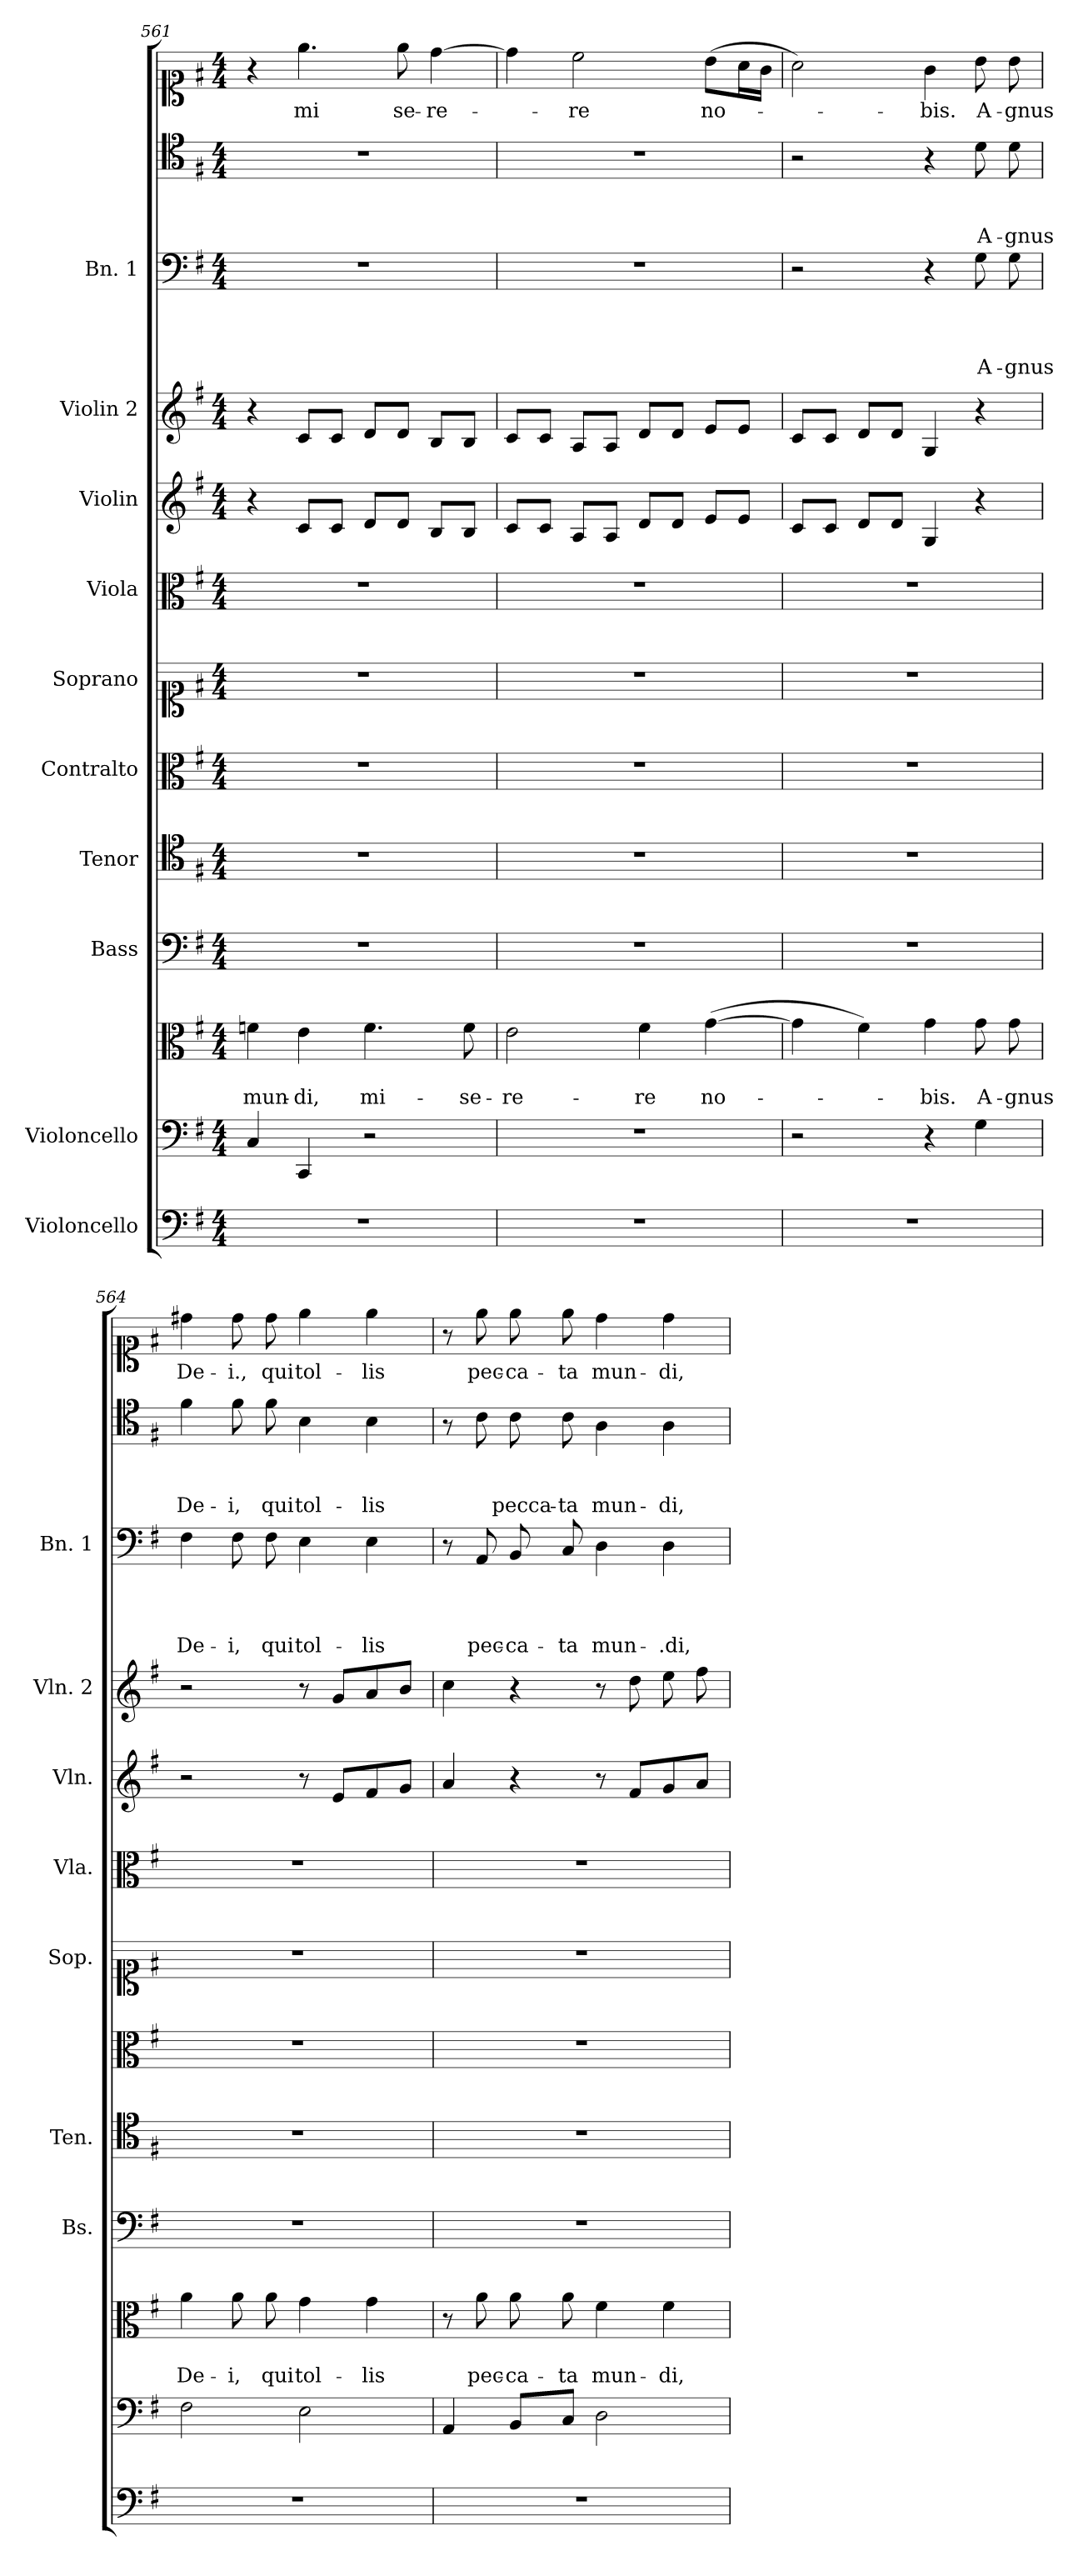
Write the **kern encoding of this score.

**kern	**kern	**kern	**text	**text	**kern	**kern	**kern	**kern	**kern	**kern	**kern	**kern	**text	**text	**text	**text	**kern	**text	**text	**text	**kern	**text
*part13	*part12	*part11	*part11	*part11	*part10	*part9	*part8	*part7	*part6	*part5	*part4	*part3	*part3	*part3	*part3	*part3	*part2	*part2	*part2	*part2	*part1	*part1
*staff13	*staff12	*staff11	*staff11	*staff11	*staff10	*staff9	*staff8	*staff7	*staff6	*staff5	*staff4	*staff3	*staff3	*staff3	*staff3	*staff3	*staff2	*staff2	*staff2	*staff2	*staff1	*staff1
*I"Violoncello	*I"Violoncello	*	*	*	*I"Bass	*I"Tenor	*I"Contralto	*I"Soprano	*I"Viola	*I"Violin	*I"Violin 2	*I"Bn. 1	*	*	*	*	*	*	*	*	*	*
*	*	*	*	*	*I'Bs.	*I'Ten.	*	*I'Sop.	*I'Vla.	*I'Vln.	*I'Vln. 2	*I'Bn. 1	*	*	*	*	*	*	*	*	*	*
*clefF4	*clefF4	*clefC3	*	*	*clefF4	*clefC4	*clefC3	*clefC1	*clefC3	*clefG2	*clefG2	*clefF4	*	*	*	*	*clefC4	*	*	*	*clefC1	*
*	*	*	*	*	*	*ITrd7c12	*	*	*	*	*	*	*	*	*	*	*	*	*	*	*	*
*k[f#]	*k[f#]	*k[f#]	*	*	*k[f#]	*k[f#]	*k[f#]	*k[f#]	*k[f#]	*k[f#]	*k[f#]	*k[f#]	*	*	*	*	*k[f#]	*	*	*	*k[f#]	*
*G:	*G:	*G:	*	*	*G:	*G:	*G:	*G:	*G:	*G:	*G:	*G:	*	*	*	*	*G:	*	*	*	*G:	*
*M4/4	*M4/4	*M4/4	*	*	*M4/4	*M4/4	*M4/4	*M4/4	*M4/4	*M4/4	*M4/4	*M4/4	*	*	*	*	*M4/4	*	*	*	*M4/4	*
=561	=561	=561	=561	=561	=561	=561	=561	=561	=561	=561	=561	=561	=561	=561	=561	=561	=561	=561	=561	=561	=561	=561
!	!	!	!	!LO:LY:b	!	!	!	!	!	!	!	!	!	!	!	!	!	!	!	!	!	!
1r	4C/	4fn\	.	mun-	1r	1r	1r	1r	1re	4r	4r	1rF	.	.	.	.	1rc	.	.	.	4r	.
!	!	!	!	!LO:LY:b	!	!	!	!	!	!	!	!	!	!	!	!	!	!	!	!	!	!LO:LY:b
.	4CC/	4e\	.	-di,	.	.	.	.	.	8c/L	8c/L	.	.	.	.	.	.	.	.	.	4.ee\	-mi
.	.	.	.	.	.	.	.	.	.	8c/J	8c/J	.	.	.	.	.	.	.	.	.	.	.
!	!	!	!	!LO:LY:b	!	!	!	!	!	!	!	!	!	!	!	!	!	!	!	!	!	!
.	2r	4.f\	.	mi-	.	.	.	.	.	8d/L	8d/L	.	.	.	.	.	.	.	.	.	.	.
!	!	!	!	!	!	!	!	!	!	!	!	!	!	!	!	!	!	!	!	!	!	!LO:LY:b
.	.	.	.	.	.	.	.	.	.	8d/J	8d/J	.	.	.	.	.	.	.	.	.	8ee\	se-
!	!	!	!	!	!	!	!	!	!	!	!	!	!	!	!	!	!	!	!	!	!	!LO:LY:b
.	.	.	.	.	.	.	.	.	.	8B/L	8B/L	.	.	.	.	.	.	.	.	.	[>4dd\	-re-
!	!	!	!	!LO:LY:b	!	!	!	!	!	!	!	!	!	!	!	!	!	!	!	!	!	!
.	.	8f\	.	-se-	.	.	.	.	.	8B/J	8B/J	.	.	.	.	.	.	.	.	.	.	.
=562	=562	=562	=562	=562	=562	=562	=562	=562	=562	=562	=562	=562	=562	=562	=562	=562	=562	=562	=562	=562	=562	=562
!	!	!	!	!LO:LY:b	!	!	!	!	!	!	!	!	!	!	!	!	!	!	!	!	!	!
1r	1rF	2e\	.	-re-	1r	1r	1r	1r	1re	8c/L	8c/L	1rF	.	.	.	.	1rc	.	.	.	4dd\]	.
.	.	.	.	.	.	.	.	.	.	8c/J	8c/J	.	.	.	.	.	.	.	.	.	.	.
!	!	!	!	!	!	!	!	!	!	!	!	!	!	!	!	!	!	!	!	!	!	!LO:LY:b
.	.	.	.	.	.	.	.	.	.	8A/L	8A/L	.	.	.	.	.	.	.	.	.	2cc\	-re
.	.	.	.	.	.	.	.	.	.	8A/J	8A/J	.	.	.	.	.	.	.	.	.	.	.
!	!	!	!	!LO:LY:b	!	!	!	!	!	!	!	!	!	!	!	!	!	!	!	!	!	!
.	.	4f#\	.	-re	.	.	.	.	.	8d/L	8d/L	.	.	.	.	.	.	.	.	.	.	.
.	.	.	.	.	.	.	.	.	.	8d/J	8d/J	.	.	.	.	.	.	.	.	.	.	.
!	!	!	!	!LO:LY:b	!	!	!	!	!	!	!	!	!	!	!	!	!	!	!	!	!	!LO:LY:b
.	.	(>[>4g\	.	no-	.	.	.	.	.	8e/L	8e/L	.	.	.	.	.	.	.	.	.	(>8b\L	no-
.	.	.	.	.	.	.	.	.	.	8e/J	8e/J	.	.	.	.	.	.	.	.	.	16a\L	.
.	.	.	.	.	.	.	.	.	.	.	.	.	.	.	.	.	.	.	.	.	16g\JJ	.
=563	=563	=563	=563	=563	=563	=563	=563	=563	=563	=563	=563	=563	=563	=563	=563	=563	=563	=563	=563	=563	=563	=563
1r	2r	4g\]	.	.	1r	1r	1r	1r	1r	8c/L	8c/L	2r	.	.	.	.	2r	.	.	.	2a\)	.
.	.	.	.	.	.	.	.	.	.	8c/J	8c/J	.	.	.	.	.	.	.	.	.	.	.
.	.	4f#\)	.	.	.	.	.	.	.	8d/L	8d/L	.	.	.	.	.	.	.	.	.	.	.
.	.	.	.	.	.	.	.	.	.	8d/J	8d/J	.	.	.	.	.	.	.	.	.	.	.
!	!	!	!	!LO:LY:b	!	!	!	!	!	!	!	!	!	!	!	!	!	!	!	!	!	!LO:LY:b
.	4r	4g\	.	-bis.	.	.	.	.	.	4G/	4G/	4r	.	.	.	.	4r	.	.	.	4g\	-bis.
!	!	!	!	!LO:LY:b	!	!	!	!	!	!	!	!	!	!	!	!LO:LY:b	!	!	!	!LO:LY:b	!	!LO:LY:b
.	4G\	8g\	.	A-	.	.	.	.	.	4r	4r	8G\	.	.	.	A-	8d\	.	.	A-	8b\	A-
!	!	!	!	!LO:LY:b	!	!	!	!	!	!	!	!	!	!	!	!LO:LY:b	!	!	!	!LO:LY:b	!	!LO:LY:b
.	.	8g\	.	-gnus	.	.	.	.	.	.	.	8G\	.	.	.	-gnus	8d\	.	.	-gnus	8b\	-gnus
!!LO:PB:g=z
=564	=564	=564	=564	=564	=564	=564	=564	=564	=564	=564	=564	=564	=564	=564	=564	=564	=564	=564	=564	=564	=564	=564
!	!	!	!	!LO:LY:b	!	!	!	!	!	!	!	!	!	!	!	!LO:LY:b	!	!	!	!LO:LY:b	!	!LO:LY:b
1r	2F#\	4a\	.	De-	1r	1r	1r	1r	1r	2r	2r	4F#\	.	.	.	De-	4f#\	.	.	De-	4dd#X\	De-
!	!	!	!	!LO:LY:b	!	!	!	!	!	!	!	!	!	!	!	!LO:LY:b	!	!	!	!LO:LY:b	!	!LO:LY:b
.	.	8a\	.	-i,	.	.	.	.	.	.	.	8F#\	.	.	.	-i,	8f#\	.	.	-i,	8dd#\	-i.,
!	!	!	!	!LO:LY:b	!	!	!	!	!	!	!	!	!	!	!	!LO:LY:b	!	!	!	!LO:LY:b	!	!LO:LY:b
.	.	8a\	.	qui	.	.	.	.	.	.	.	8F#\	.	.	.	qui	8f#\	.	.	qui	8dd#\	qui
!	!	!	!	!LO:LY:b	!	!	!	!	!	!	!	!	!	!	!	!LO:LY:b	!	!	!	!LO:LY:b	!	!LO:LY:b
.	2E\	4g\	.	tol-	.	.	.	.	.	8r	8r	4E\	.	.	.	tol-	4B\	.	.	tol-	4ee\	tol-
.	.	.	.	.	.	.	.	.	.	8e/L	8g/L	.	.	.	.	.	.	.	.	.	.	.
!	!	!	!	!LO:LY:b	!	!	!	!	!	!	!	!	!	!	!	!LO:LY:b	!	!	!	!LO:LY:b	!	!LO:LY:b
.	.	4g\	.	-lis	.	.	.	.	.	8f#/	8a/	4E\	.	.	.	-lis	4B\	.	.	-lis	4ee\	-lis
.	.	.	.	.	.	.	.	.	.	8g/J	8b/J	.	.	.	.	.	.	.	.	.	.	.
=565	=565	=565	=565	=565	=565	=565	=565	=565	=565	=565	=565	=565	=565	=565	=565	=565	=565	=565	=565	=565	=565	=565
1r	4AA/	8r	.	.	1r	1r	1r	1r	1r	4a/	4cc\	8r	.	.	.	.	8r	.	.	.	8r	.
!	!	!	!	!LO:LY:b	!	!	!	!	!	!	!	!	!	!	!	!LO:LY:b	!	!	!	!	!	!LO:LY:b
.	.	8a\	.	pec-	.	.	.	.	.	.	.	8AA/	.	.	.	pec-	8c\	.	.	.	8ee\	pec-
!	!	!	!	!LO:LY:b	!	!	!	!	!	!	!	!	!	!	!	!LO:LY:b	!	!	!	!LO:LY:b	!	!LO:LY:b
.	8BB/L	8a\	.	-ca-	.	.	.	.	.	4r	4r	8BB/	.	.	.	-ca-	8c\	.	.	pec­ca-	8ee\	-ca-
!	!	!	!	!LO:LY:b	!	!	!	!	!	!	!	!	!	!	!	!LO:LY:b	!	!	!	!LO:LY:b	!	!LO:LY:b
.	8C/J	8a\	.	-ta	.	.	.	.	.	.	.	8C/	.	.	.	-ta	8c\	.	.	-ta	8ee\	-ta
!	!	!	!	!LO:LY:b	!	!	!	!	!	!	!	!	!	!	!	!LO:LY:b	!	!	!	!LO:LY:b	!	!LO:LY:b
.	2D\	4f#\	.	mun-	.	.	.	.	.	8r	8r	4D\	.	.	.	mun-	4A\	.	.	mun-	4dd\	mun-
.	.	.	.	.	.	.	.	.	.	8f#/L	8dd\	.	.	.	.	.	.	.	.	.	.	.
!	!	!	!	!LO:LY:b	!	!	!	!	!	!	!	!	!	!	!	!LO:LY:b	!	!	!	!LO:LY:b	!	!LO:LY:b
.	.	4f#\	.	-di,	.	.	.	.	.	8g/	8ee\	4D\	.	.	.	-.di,	4A\	.	.	-di,	4dd\	-di,
.	.	.	.	.	.	.	.	.	.	8a/J	8ff#\	.	.	.	.	.	.	.	.	.	.	.
=	=	=	=	=	=	=	=	=	=	=	=	=	=	=	=	=	=	=	=	=	=	=
*-	*-	*-	*-	*-	*-	*-	*-	*-	*-	*-	*-	*-	*-	*-	*-	*-	*-	*-	*-	*-	*-	*-
